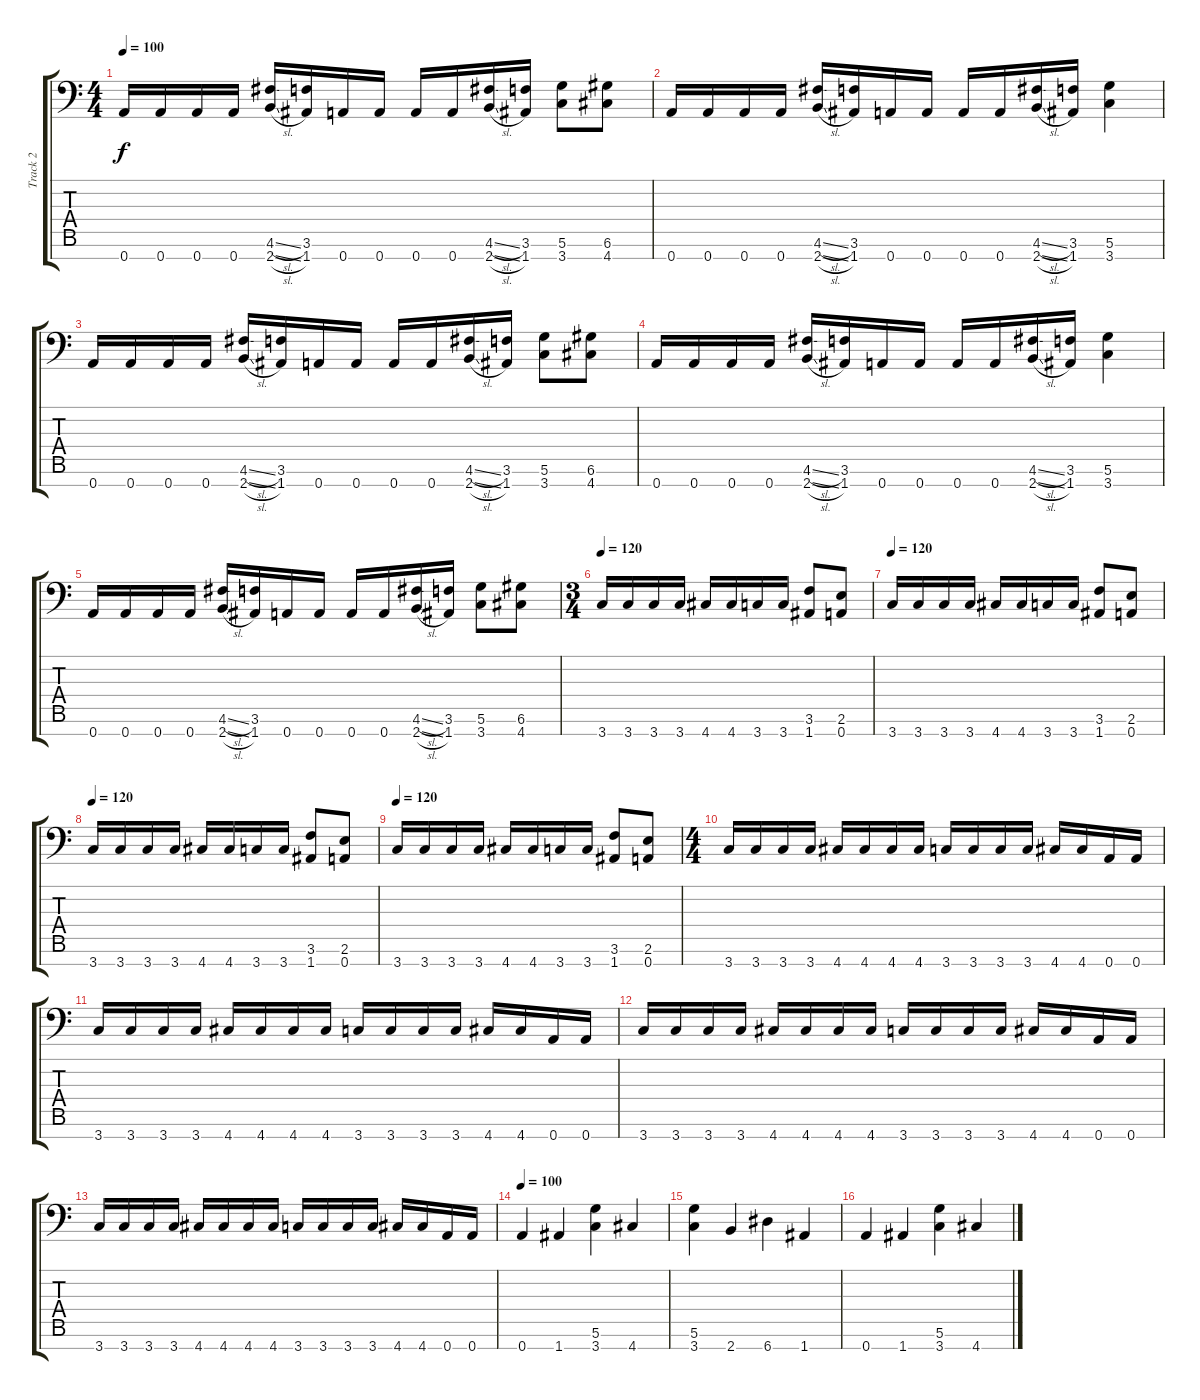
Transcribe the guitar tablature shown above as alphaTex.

\track ("Track 2" "Track 2") {instrument overdrivenguitar}
\staff {score tabs}
\tuning (D4 A3 F3 C3 G2 D2 A1) {hide}
\ts (4 4)
\tempo 100
\clef f4
\ks c
0.7.16{dy f} 0.7.16 0.7.16 0.7.16 (4.6{sl} 2.7{sl}).16 (3.6 1.7).16 0.7.16 0.7.16 0.7.16 0.7.16 (4.6{sl} 2.7{sl}).16 (3.6 1.7).16 (5.6 3.7).8 (6.6 4.7).8 |
0.7.16 0.7.16 0.7.16 0.7.16 (4.6{sl} 2.7{sl}).16 (3.6 1.7).16 0.7.16 0.7.16 0.7.16 0.7.16 (4.6{sl} 2.7{sl}).16 (3.6 1.7).16 (5.6 3.7).4 |
0.7.16 0.7.16 0.7.16 0.7.16 (4.6{sl} 2.7{sl}).16 (3.6 1.7).16 0.7.16 0.7.16 0.7.16 0.7.16 (4.6{sl} 2.7{sl}).16 (3.6 1.7).16 (5.6 3.7).8 (6.6 4.7).8 |
0.7.16 0.7.16 0.7.16 0.7.16 (4.6{sl} 2.7{sl}).16 (3.6 1.7).16 0.7.16 0.7.16 0.7.16 0.7.16 (4.6{sl} 2.7{sl}).16 (3.6 1.7).16 (5.6 3.7).4 |
0.7.16 0.7.16 0.7.16 0.7.16 (4.6{sl} 2.7{sl}).16 (3.6 1.7).16 0.7.16 0.7.16 0.7.16 0.7.16 (4.6{sl} 2.7{sl}).16 (3.6 1.7).16 (5.6 3.7).8 (6.6 4.7).8 |
\ts (3 4)
\tempo 120
3.7.16 3.7.16 3.7.16 3.7.16 4.7.16 4.7.16 3.7.16 3.7.16 (3.6 1.7).8 (2.6 0.7).8 |
\tempo 120
3.7.16 3.7.16 3.7.16 3.7.16 4.7.16 4.7.16 3.7.16 3.7.16 (3.6 1.7).8 (2.6 0.7).8 |
\tempo 120
3.7.16 3.7.16 3.7.16 3.7.16 4.7.16 4.7.16 3.7.16 3.7.16 (3.6 1.7).8 (2.6 0.7).8 |
\tempo 120
3.7.16 3.7.16 3.7.16 3.7.16 4.7.16 4.7.16 3.7.16 3.7.16 (3.6 1.7).8 (2.6 0.7).8 |
\ts (4 4)
3.7.16 3.7.16 3.7.16 3.7.16 4.7.16 4.7.16 4.7.16 4.7.16 3.7.16 3.7.16 3.7.16 3.7.16 4.7.16 4.7.16 0.7.16 0.7.16 |
3.7.16 3.7.16 3.7.16 3.7.16 4.7.16 4.7.16 4.7.16 4.7.16 3.7.16 3.7.16 3.7.16 3.7.16 4.7.16 4.7.16 0.7.16 0.7.16 |
3.7.16 3.7.16 3.7.16 3.7.16 4.7.16 4.7.16 4.7.16 4.7.16 3.7.16 3.7.16 3.7.16 3.7.16 4.7.16 4.7.16 0.7.16 0.7.16 |
3.7.16 3.7.16 3.7.16 3.7.16 4.7.16 4.7.16 4.7.16 4.7.16 3.7.16 3.7.16 3.7.16 3.7.16 4.7.16 4.7.16 0.7.16 0.7.16 |
\tempo 100
0.7.4 1.7.4 (5.6 3.7).4 4.7.4 |
(5.6 3.7).4 2.7.4 6.7.4 1.7.4 |
0.7.4 1.7.4 (5.6 3.7).4 4.7.4
